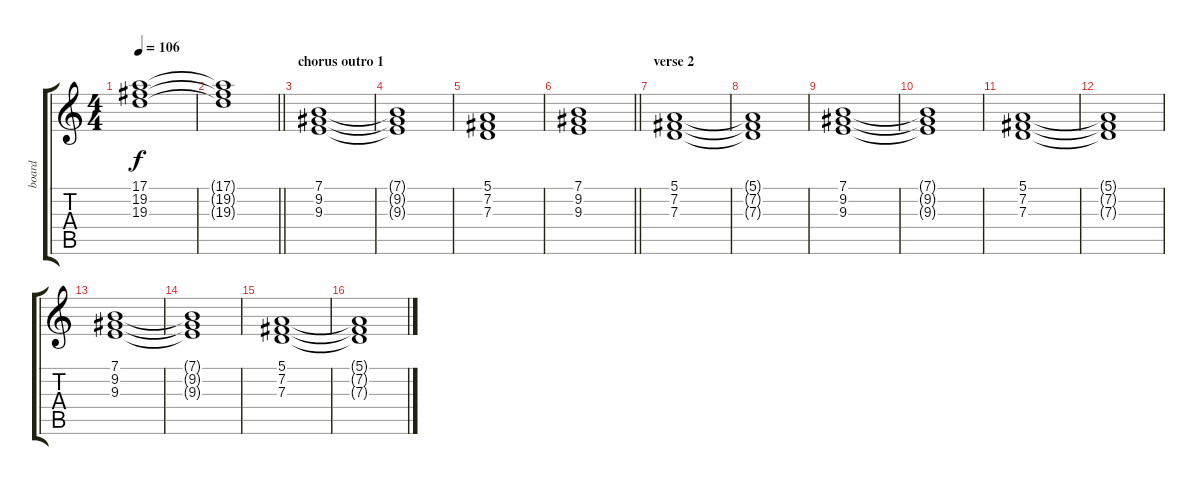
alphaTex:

\track ("board" "board") {instrument pad2warm}
\staff {score tabs}
\tuning (E4 B3 G3 D3 A2 E2) {hide}
\ts (4 4)
\tempo 106
\clef g2
\ks c
(17.1 19.2 19.3).1{dy f} |
\barLineRight lightlight
(17.1{t} 19.2{t} 19.3{t}).1 |
\section ("" "chorus outro 1")
(7.1 9.2 9.3).1 |
(7.1{t} 9.2{t} 9.3{t}).1 |
(5.1 7.2 7.3).1 |
\barLineRight lightlight
(7.1 9.2 9.3).1 |
\section ("" "verse 2")
(5.1 7.2 7.3).1 |
(5.1{t} 7.2{t} 7.3{t}).1 |
(7.1 9.2 9.3).1 |
(7.1{t} 9.2{t} 9.3{t}).1 |
(5.1 7.2 7.3).1 |
(5.1{t} 7.2{t} 7.3{t}).1 |
(7.1 9.2 9.3).1 |
(7.1{t} 9.2{t} 9.3{t}).1 |
(5.1 7.2 7.3).1 |
(5.1{t} 7.2{t} 7.3{t}).1
